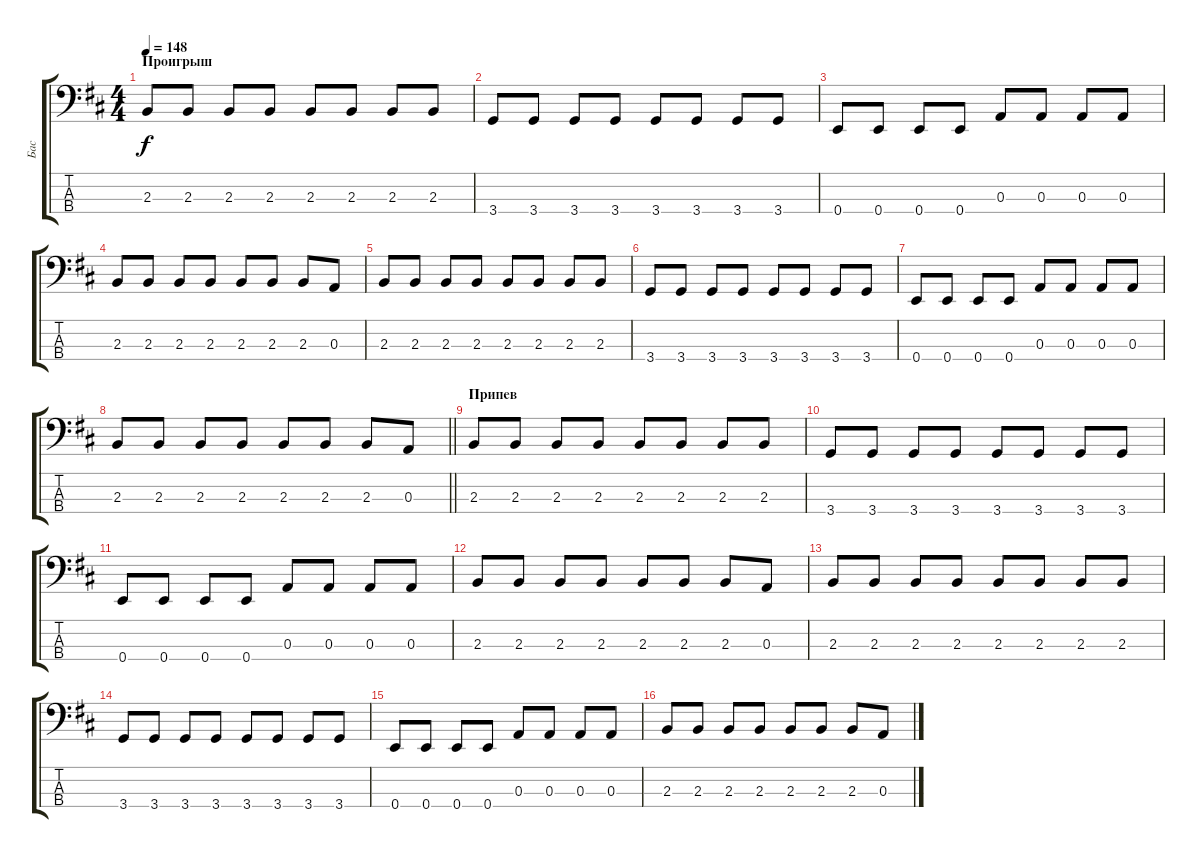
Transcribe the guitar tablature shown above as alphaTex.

\track ("Бас" "Бас") {instrument electricbassfinger}
\staff {score tabs}
\tuning (G2 D2 A1 E1) {hide}
\ts (4 4)
\section ("" "Проигрыш")
\tempo 148
\clef f4
\ks bminor
2.3.8{dy f} 2.3.8 2.3.8 2.3.8 2.3.8 2.3.8 2.3.8 2.3.8 |
3.4.8 3.4.8 3.4.8 3.4.8 3.4.8 3.4.8 3.4.8 3.4.8 |
0.4.8 0.4.8 0.4.8 0.4.8 0.3.8 0.3.8 0.3.8 0.3.8 |
2.3.8 2.3.8 2.3.8 2.3.8 2.3.8 2.3.8 2.3.8 0.3.8 |
2.3.8 2.3.8 2.3.8 2.3.8 2.3.8 2.3.8 2.3.8 2.3.8 |
3.4.8 3.4.8 3.4.8 3.4.8 3.4.8 3.4.8 3.4.8 3.4.8 |
0.4.8 0.4.8 0.4.8 0.4.8 0.3.8 0.3.8 0.3.8 0.3.8 |
\barLineRight lightlight
2.3.8 2.3.8 2.3.8 2.3.8 2.3.8 2.3.8 2.3.8 0.3.8 |
\section ("" "Припев")
2.3.8 2.3.8 2.3.8 2.3.8 2.3.8 2.3.8 2.3.8 2.3.8 |
3.4.8 3.4.8 3.4.8 3.4.8 3.4.8 3.4.8 3.4.8 3.4.8 |
0.4.8 0.4.8 0.4.8 0.4.8 0.3.8 0.3.8 0.3.8 0.3.8 |
2.3.8 2.3.8 2.3.8 2.3.8 2.3.8 2.3.8 2.3.8 0.3.8 |
2.3.8 2.3.8 2.3.8 2.3.8 2.3.8 2.3.8 2.3.8 2.3.8 |
3.4.8 3.4.8 3.4.8 3.4.8 3.4.8 3.4.8 3.4.8 3.4.8 |
0.4.8 0.4.8 0.4.8 0.4.8 0.3.8 0.3.8 0.3.8 0.3.8 |
2.3.8 2.3.8 2.3.8 2.3.8 2.3.8 2.3.8 2.3.8 0.3.8
